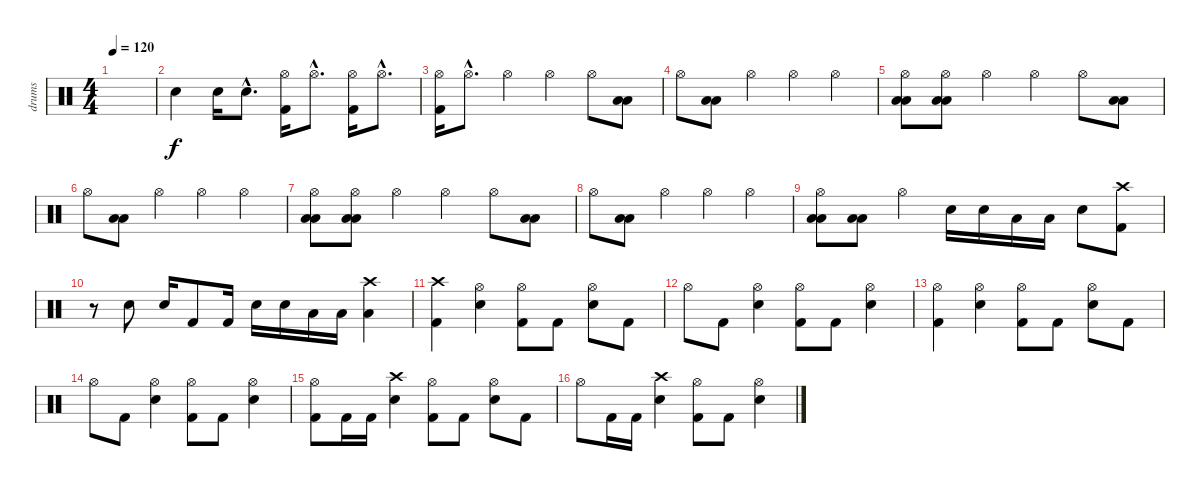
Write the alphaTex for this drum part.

\track ("drums" "drums") {instrument percussion}
\staff {score}
\articulation defaults
\ts (4 4)
\tempo 120
\clef neutral
\ks c
|
"Electric Snare (hit)".4 "Electric Snare (hit)".16 "Electric Snare (hit)"{hac}.8{d} ("Hi-Hat (open)" "Kick (hit) 2").16 "Hi-Hat (open)"{hac}.8{d} ("Hi-Hat (open)" "Kick (hit) 2").16 "Hi-Hat (open)"{hac}.8{d} |
("Hi-Hat (open)" "Kick (hit) 2").16 "Hi-Hat (open)"{hac}.8{d} "Hi-Hat (open)".4 "Hi-Hat (open)".4 "Hi-Hat (open)".8 ("Low Tom (hit)" "Low Floor Tom (hit)").8 |
"Hi-Hat (open)".8 ("Low Tom (hit)" "Low Floor Tom (hit)").8 "Hi-Hat (open)".4 "Hi-Hat (open)".4 "Hi-Hat (open)".4 |
("Hi-Hat (open)" "Low Tom (hit)" "Low Floor Tom (hit)").8 ("Hi-Hat (open)" "Low Tom (hit)" "Low Floor Tom (hit)").8 "Hi-Hat (open)".4 "Hi-Hat (open)".4 "Hi-Hat (open)".8 ("Low Tom (hit)" "Low Floor Tom (hit)").8 |
"Hi-Hat (open)".8 ("Low Tom (hit)" "Low Floor Tom (hit)").8 "Hi-Hat (open)".4 "Hi-Hat (open)".4 "Hi-Hat (open)".4 |
("Hi-Hat (open)" "Low Tom (hit)" "Low Floor Tom (hit)").8 ("Hi-Hat (open)" "Low Tom (hit)" "Low Floor Tom (hit)").8 "Hi-Hat (open)".4 "Hi-Hat (open)".4 "Hi-Hat (open)".8 ("Low Tom (hit)" "Low Floor Tom (hit)").8 |
"Hi-Hat (open)".8 ("Low Tom (hit)" "Low Floor Tom (hit)").8 "Hi-Hat (open)".4 "Hi-Hat (open)".4 "Hi-Hat (open)".4 |
("Hi-Hat (open)" "Low Tom (hit)" "Low Floor Tom (hit)").8 ("Low Tom (hit)" "Low Floor Tom (hit)").8 "Hi-Hat (open)".4 "Electric Snare (hit)".16 "Electric Snare (hit)".16 "Low Tom (hit)".16 "Low Tom (hit)".16 "Electric Snare (hit)".8 ("Crash high (hit)" "Kick (hit) 2").8 |
r.8 "Electric Snare (hit)".8 "Electric Snare (hit)".16 "Kick (hit) 2".8 "Kick (hit) 2".16 "Electric Snare (hit)".16 "Electric Snare (hit)".16 "Low Tom (hit)".16 "Low Tom (hit)".16 ("Crash high (hit)" "Low Floor Tom (hit)").4 |
("Crash high (hit)" "Kick (hit) 2").4 ("Hi-Hat (open)" "Electric Snare (hit)").4 ("Hi-Hat (open)" "Kick (hit) 2").8 "Kick (hit) 2".8 ("Hi-Hat (open)" "Electric Snare (hit)").8 "Kick (hit) 2".8 |
"Hi-Hat (open)".8 "Kick (hit) 2".8 ("Hi-Hat (open)" "Electric Snare (hit)").4 ("Hi-Hat (open)" "Kick (hit) 2").8 "Kick (hit) 2".8 ("Hi-Hat (open)" "Electric Snare (hit)").4 |
("Hi-Hat (open)" "Kick (hit) 2").4 ("Hi-Hat (open)" "Electric Snare (hit)").4 ("Hi-Hat (open)" "Kick (hit) 2").8 "Kick (hit) 2".8 ("Hi-Hat (open)" "Electric Snare (hit)").8 "Kick (hit) 2".8 |
"Hi-Hat (open)".8 "Kick (hit) 2".8 ("Hi-Hat (open)" "Electric Snare (hit)").4 ("Hi-Hat (open)" "Kick (hit) 2").8 "Kick (hit) 2".8 ("Hi-Hat (open)" "Electric Snare (hit)").4 |
("Hi-Hat (open)" "Kick (hit) 2").8 "Kick (hit) 2".16 "Kick (hit) 2".16 ("Crash high (hit)" "Electric Snare (hit)").4 ("Hi-Hat (open)" "Kick (hit) 2").8 "Kick (hit) 2".8 ("Hi-Hat (open)" "Electric Snare (hit)").8 "Kick (hit) 2".8 |
"Hi-Hat (open)".8 "Kick (hit) 2".16 "Kick (hit) 2".16 ("Crash high (hit)" "Electric Snare (hit)").4 ("Hi-Hat (open)" "Kick (hit) 2").8 "Kick (hit) 2".8 ("Hi-Hat (open)" "Electric Snare (hit)").4
